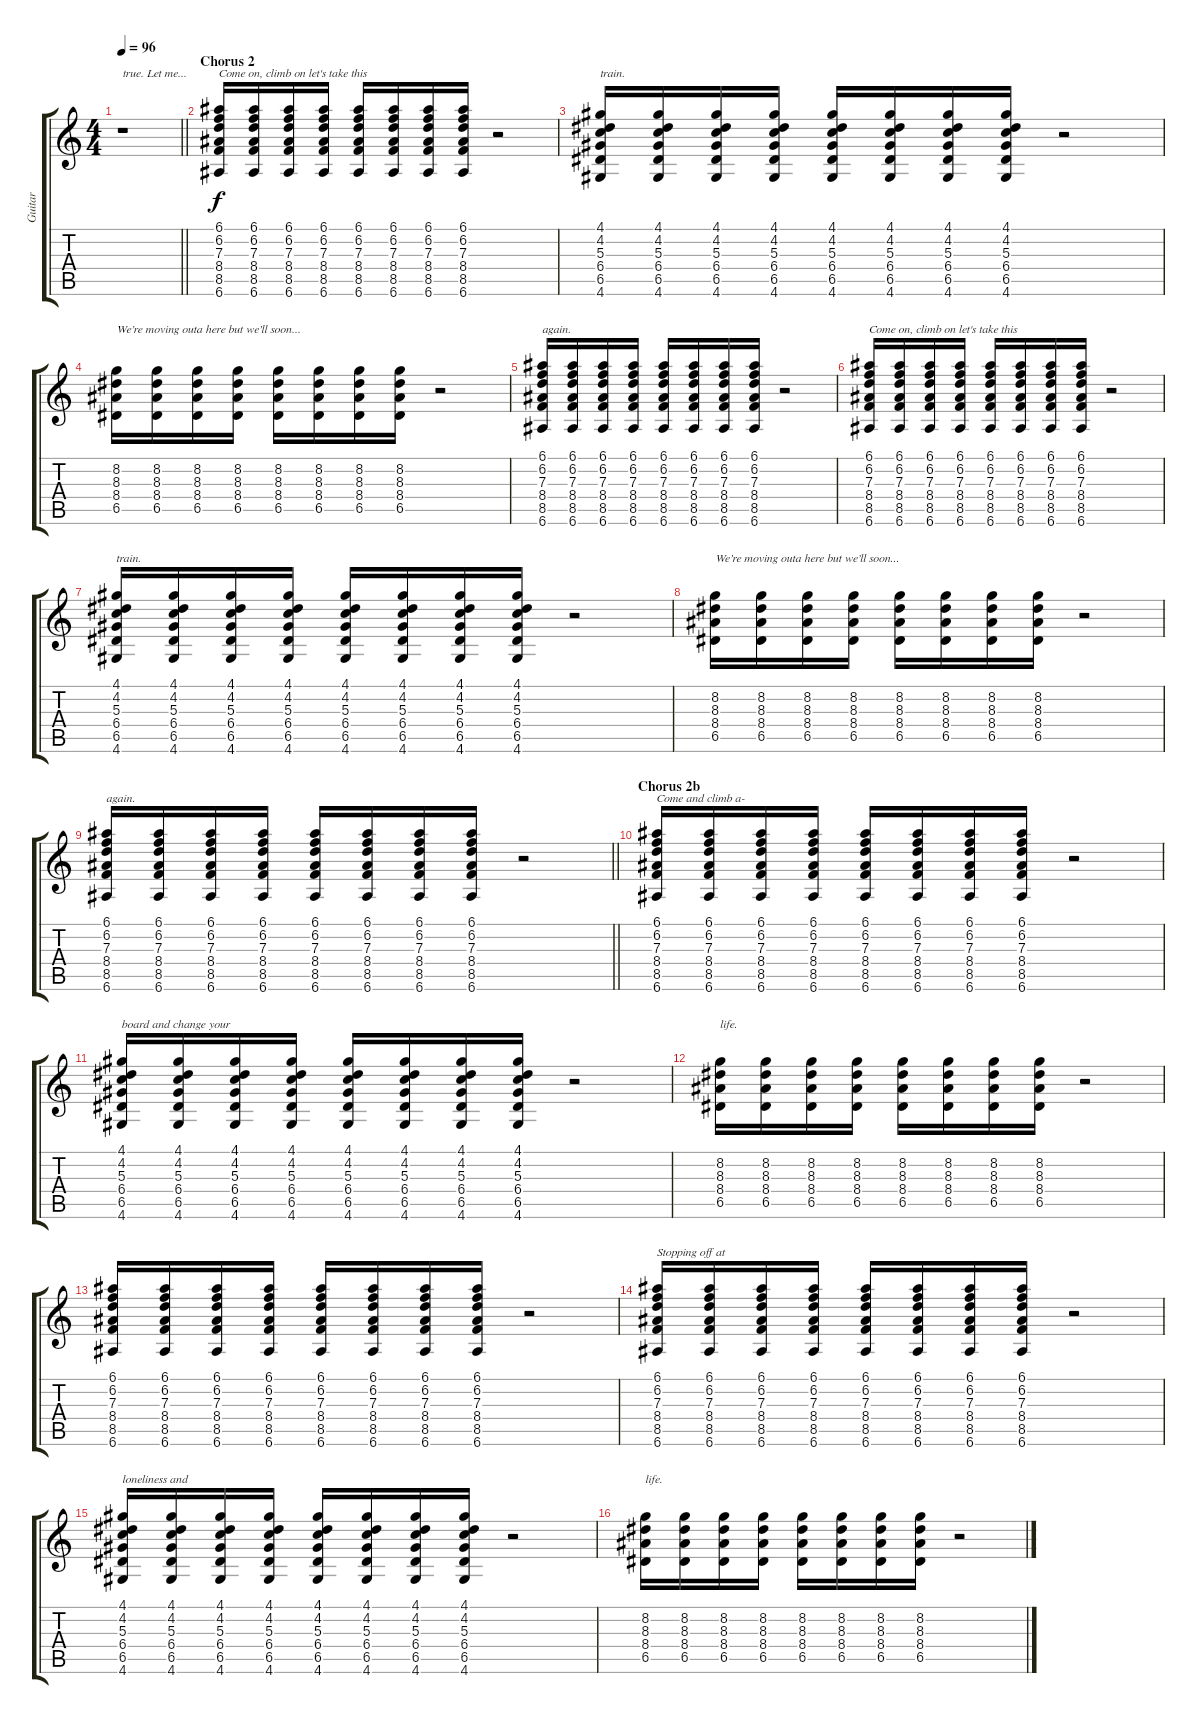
\track ("Guitar" "Guitar") {instrument distortionguitar}
\staff {score tabs}
\tuning (E4 B3 G3 D3 A2 E2) {hide}
\ts (4 4)
\tempo 96
\clef g2
\barLineRight lightlight
\ks c
r.1{txt "true. Let me..." dy f} |
\section ("" "Chorus 2")
(6.1 6.2 7.3 8.4 8.5 6.6).16{txt "Come on, climb on let's take this"} (6.1 6.2 7.3 8.4 8.5 6.6).16 (6.1 6.2 7.3 8.4 8.5 6.6).16 (6.1 6.2 7.3 8.4 8.5 6.6).16 (6.1 6.2 7.3 8.4 8.5 6.6).16 (6.1 6.2 7.3 8.4 8.5 6.6).16 (6.1 6.2 7.3 8.4 8.5 6.6).16 (6.1 6.2 7.3 8.4 8.5 6.6).16 r.2 |
(4.1 4.2 5.3 6.4 6.5 4.6).16{txt "train."} (4.1 4.2 5.3 6.4 6.5 4.6).16 (4.1 4.2 5.3 6.4 6.5 4.6).16 (4.1 4.2 5.3 6.4 6.5 4.6).16 (4.1 4.2 5.3 6.4 6.5 4.6).16 (4.1 4.2 5.3 6.4 6.5 4.6).16 (4.1 4.2 5.3 6.4 6.5 4.6).16 (4.1 4.2 5.3 6.4 6.5 4.6).16 r.2 |
(8.2 8.3 8.4 6.5).16{txt "We’re moving outa here but we’ll soon..."} (8.2 8.3 8.4 6.5).16 (8.2 8.3 8.4 6.5).16 (8.2 8.3 8.4 6.5).16 (8.2 8.3 8.4 6.5).16 (8.2 8.3 8.4 6.5).16 (8.2 8.3 8.4 6.5).16 (8.2 8.3 8.4 6.5).16 r.2 |
(6.1 6.2 7.3 8.4 8.5 6.6).16{txt "again."} (6.1 6.2 7.3 8.4 8.5 6.6).16 (6.1 6.2 7.3 8.4 8.5 6.6).16 (6.1 6.2 7.3 8.4 8.5 6.6).16 (6.1 6.2 7.3 8.4 8.5 6.6).16 (6.1 6.2 7.3 8.4 8.5 6.6).16 (6.1 6.2 7.3 8.4 8.5 6.6).16 (6.1 6.2 7.3 8.4 8.5 6.6).16 r.2 |
(6.1 6.2 7.3 8.4 8.5 6.6).16{txt "Come on, climb on let's take this"} (6.1 6.2 7.3 8.4 8.5 6.6).16 (6.1 6.2 7.3 8.4 8.5 6.6).16 (6.1 6.2 7.3 8.4 8.5 6.6).16 (6.1 6.2 7.3 8.4 8.5 6.6).16 (6.1 6.2 7.3 8.4 8.5 6.6).16 (6.1 6.2 7.3 8.4 8.5 6.6).16 (6.1 6.2 7.3 8.4 8.5 6.6).16 r.2 |
(4.1 4.2 5.3 6.4 6.5 4.6).16{txt "train."} (4.1 4.2 5.3 6.4 6.5 4.6).16 (4.1 4.2 5.3 6.4 6.5 4.6).16 (4.1 4.2 5.3 6.4 6.5 4.6).16 (4.1 4.2 5.3 6.4 6.5 4.6).16 (4.1 4.2 5.3 6.4 6.5 4.6).16 (4.1 4.2 5.3 6.4 6.5 4.6).16 (4.1 4.2 5.3 6.4 6.5 4.6).16 r.2 |
(8.2 8.3 8.4 6.5).16{txt "We’re moving outa here but we’ll soon..."} (8.2 8.3 8.4 6.5).16 (8.2 8.3 8.4 6.5).16 (8.2 8.3 8.4 6.5).16 (8.2 8.3 8.4 6.5).16 (8.2 8.3 8.4 6.5).16 (8.2 8.3 8.4 6.5).16 (8.2 8.3 8.4 6.5).16 r.2 |
\barLineRight lightlight
(6.1 6.2 7.3 8.4 8.5 6.6).16{txt "again."} (6.1 6.2 7.3 8.4 8.5 6.6).16 (6.1 6.2 7.3 8.4 8.5 6.6).16 (6.1 6.2 7.3 8.4 8.5 6.6).16 (6.1 6.2 7.3 8.4 8.5 6.6).16 (6.1 6.2 7.3 8.4 8.5 6.6).16 (6.1 6.2 7.3 8.4 8.5 6.6).16 (6.1 6.2 7.3 8.4 8.5 6.6).16 r.2 |
\section ("" "Chorus 2b")
(6.1 6.2 7.3 8.4 8.5 6.6).16{txt "Come and climb a-"} (6.1 6.2 7.3 8.4 8.5 6.6).16 (6.1 6.2 7.3 8.4 8.5 6.6).16 (6.1 6.2 7.3 8.4 8.5 6.6).16 (6.1 6.2 7.3 8.4 8.5 6.6).16 (6.1 6.2 7.3 8.4 8.5 6.6).16 (6.1 6.2 7.3 8.4 8.5 6.6).16 (6.1 6.2 7.3 8.4 8.5 6.6).16 r.2 |
(4.1 4.2 5.3 6.4 6.5 4.6).16{txt "board and change your"} (4.1 4.2 5.3 6.4 6.5 4.6).16 (4.1 4.2 5.3 6.4 6.5 4.6).16 (4.1 4.2 5.3 6.4 6.5 4.6).16 (4.1 4.2 5.3 6.4 6.5 4.6).16 (4.1 4.2 5.3 6.4 6.5 4.6).16 (4.1 4.2 5.3 6.4 6.5 4.6).16 (4.1 4.2 5.3 6.4 6.5 4.6).16 r.2 |
(8.2 8.3 8.4 6.5).16{txt "life."} (8.2 8.3 8.4 6.5).16 (8.2 8.3 8.4 6.5).16 (8.2 8.3 8.4 6.5).16 (8.2 8.3 8.4 6.5).16 (8.2 8.3 8.4 6.5).16 (8.2 8.3 8.4 6.5).16 (8.2 8.3 8.4 6.5).16 r.2 |
(6.1 6.2 7.3 8.4 8.5 6.6).16 (6.1 6.2 7.3 8.4 8.5 6.6).16 (6.1 6.2 7.3 8.4 8.5 6.6).16 (6.1 6.2 7.3 8.4 8.5 6.6).16 (6.1 6.2 7.3 8.4 8.5 6.6).16 (6.1 6.2 7.3 8.4 8.5 6.6).16 (6.1 6.2 7.3 8.4 8.5 6.6).16 (6.1 6.2 7.3 8.4 8.5 6.6).16 r.2 |
(6.1 6.2 7.3 8.4 8.5 6.6).16{txt "Stopping off at"} (6.1 6.2 7.3 8.4 8.5 6.6).16 (6.1 6.2 7.3 8.4 8.5 6.6).16 (6.1 6.2 7.3 8.4 8.5 6.6).16 (6.1 6.2 7.3 8.4 8.5 6.6).16 (6.1 6.2 7.3 8.4 8.5 6.6).16 (6.1 6.2 7.3 8.4 8.5 6.6).16 (6.1 6.2 7.3 8.4 8.5 6.6).16 r.2 |
(4.1 4.2 5.3 6.4 6.5 4.6).16{txt "loneliness and "} (4.1 4.2 5.3 6.4 6.5 4.6).16 (4.1 4.2 5.3 6.4 6.5 4.6).16 (4.1 4.2 5.3 6.4 6.5 4.6).16 (4.1 4.2 5.3 6.4 6.5 4.6).16 (4.1 4.2 5.3 6.4 6.5 4.6).16 (4.1 4.2 5.3 6.4 6.5 4.6).16 (4.1 4.2 5.3 6.4 6.5 4.6).16 r.2 |
(8.2 8.3 8.4 6.5).16{txt "life."} (8.2 8.3 8.4 6.5).16 (8.2 8.3 8.4 6.5).16 (8.2 8.3 8.4 6.5).16 (8.2 8.3 8.4 6.5).16 (8.2 8.3 8.4 6.5).16 (8.2 8.3 8.4 6.5).16 (8.2 8.3 8.4 6.5).16 r.2
